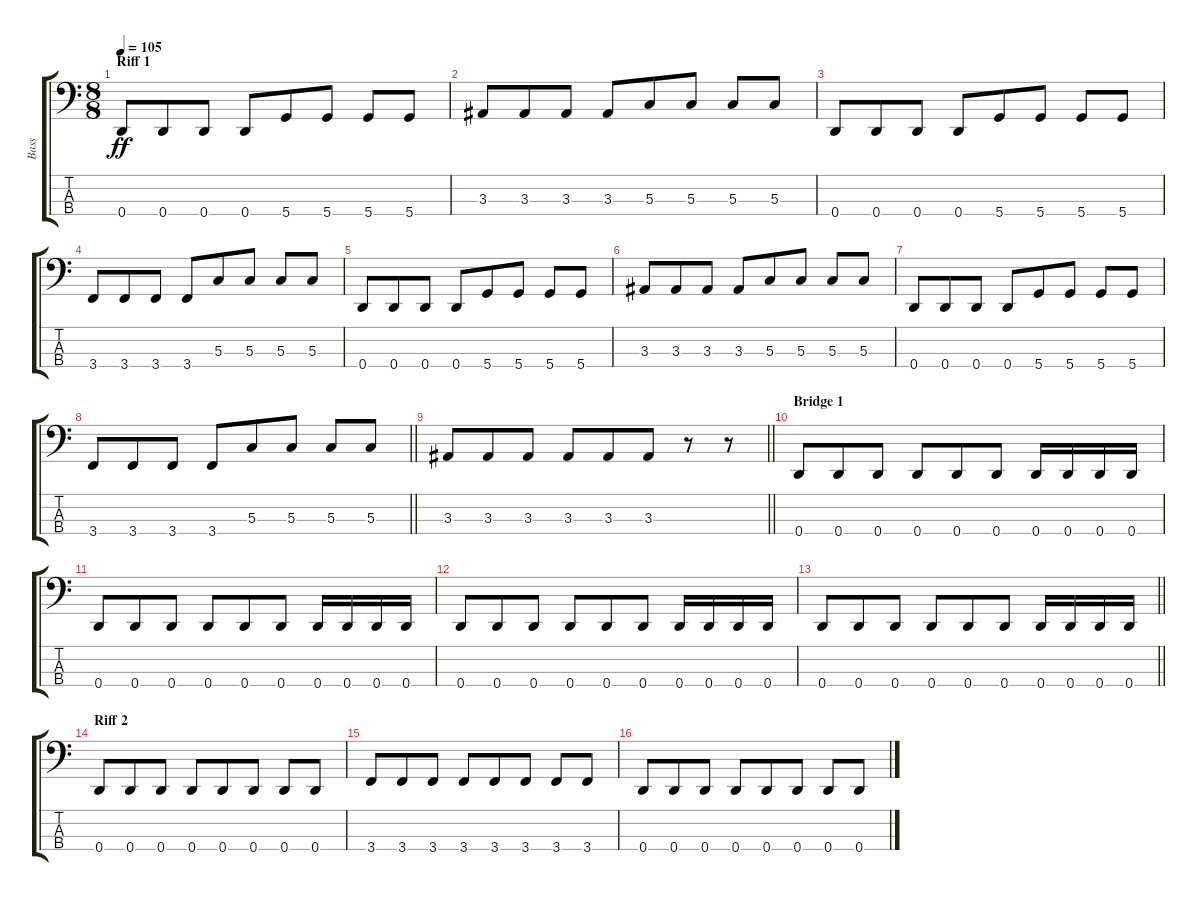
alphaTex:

\track ("Bass" "Bass") {instrument electricbassfinger}
\staff {score tabs}
\tuning (F2 C2 G1 D1) {hide}
\ts (8 8)
\section ("" "Riff 1")
\tempo 105
\clef f4
\ks c
0.4.8{dy ff instrument electricbassfinger} 0.4.8 0.4.8 0.4.8 5.4.8 5.4.8 5.4.8 5.4.8 |
3.3.8 3.3.8 3.3.8 3.3.8 5.3.8 5.3.8 5.3.8 5.3.8 |
0.4.8 0.4.8 0.4.8 0.4.8 5.4.8 5.4.8 5.4.8 5.4.8 |
3.4.8 3.4.8 3.4.8 3.4.8 5.3.8 5.3.8 5.3.8 5.3.8 |
0.4.8 0.4.8 0.4.8 0.4.8 5.4.8 5.4.8 5.4.8 5.4.8 |
3.3.8 3.3.8 3.3.8 3.3.8 5.3.8 5.3.8 5.3.8 5.3.8 |
0.4.8 0.4.8 0.4.8 0.4.8 5.4.8 5.4.8 5.4.8 5.4.8 |
\barLineRight lightlight
3.4.8 3.4.8 3.4.8 3.4.8 5.3.8 5.3.8 5.3.8 5.3.8 |
\section ("" "")
\barLineRight lightlight
3.3.8 3.3.8 3.3.8 3.3.8 3.3.8 3.3.8 r.8 r.8 |
\section ("" "Bridge 1")
0.4.8 0.4.8 0.4.8 0.4.8 0.4.8 0.4.8 0.4.16 0.4.16 0.4.16 0.4.16 |
0.4.8 0.4.8 0.4.8 0.4.8 0.4.8 0.4.8 0.4.16 0.4.16 0.4.16 0.4.16 |
0.4.8 0.4.8 0.4.8 0.4.8 0.4.8 0.4.8 0.4.16 0.4.16 0.4.16 0.4.16 |
\barLineRight lightlight
0.4.8 0.4.8 0.4.8 0.4.8 0.4.8 0.4.8 0.4.16 0.4.16 0.4.16 0.4.16 |
\section ("" "Riff 2")
0.4.8 0.4.8 0.4.8 0.4.8 0.4.8 0.4.8 0.4.8 0.4.8 |
3.4.8 3.4.8 3.4.8 3.4.8 3.4.8 3.4.8 3.4.8 3.4.8 |
0.4.8 0.4.8 0.4.8 0.4.8 0.4.8 0.4.8 0.4.8 0.4.8
